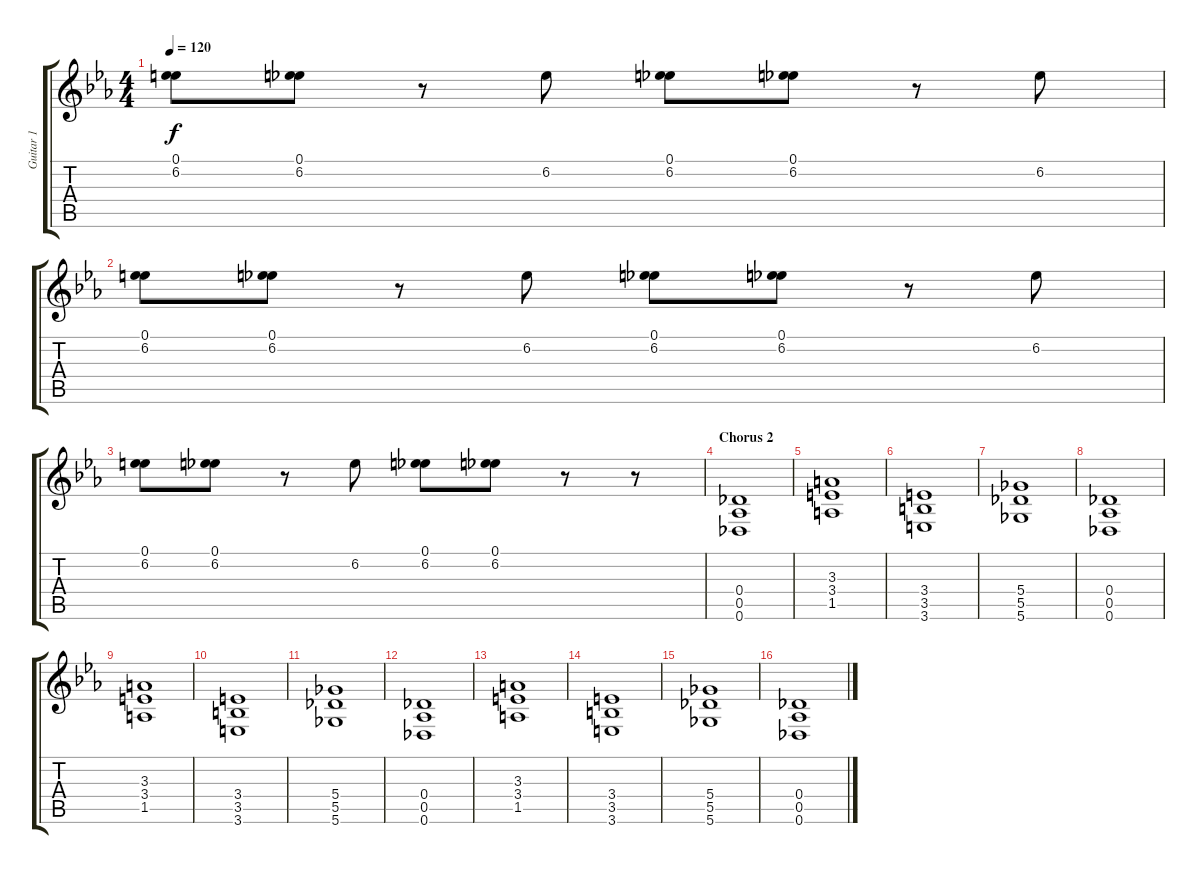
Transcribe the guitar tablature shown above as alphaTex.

\track ("Guitar 1" "Guitar 1") {instrument distortionguitar}
\staff {score tabs}
\tuning (Eb4 Bb3 Gb3 Db3 Ab2 Db2) {hide}
\ts (4 4)
\tempo 120
\clef g2
\ks eb
(0.1 6.2).8{dy f} (0.1 6.2).8 r.8 6.2.8 (0.1 6.2).8 (0.1 6.2).8 r.8 6.2.8 |
(0.1 6.2).8 (0.1 6.2).8 r.8 6.2.8 (0.1 6.2).8 (0.1 6.2).8 r.8 6.2.8 |
(0.1 6.2).8 (0.1 6.2).8 r.8 6.2.8 (0.1 6.2).8 (0.1 6.2).8 r.8 r.8 |
\section ("" "Chorus 2")
(0.4 0.5 0.6).1 |
(3.3 3.4 1.5).1 |
(3.4 3.5 3.6).1 |
(5.4 5.5 5.6).1 |
(0.4 0.5 0.6).1 |
(3.3 3.4 1.5).1 |
(3.4 3.5 3.6).1 |
(5.4 5.5 5.6).1 |
(0.4 0.5 0.6).1 |
(3.3 3.4 1.5).1 |
(3.4 3.5 3.6).1 |
(5.4 5.5 5.6).1 |
(0.4 0.5 0.6).1
